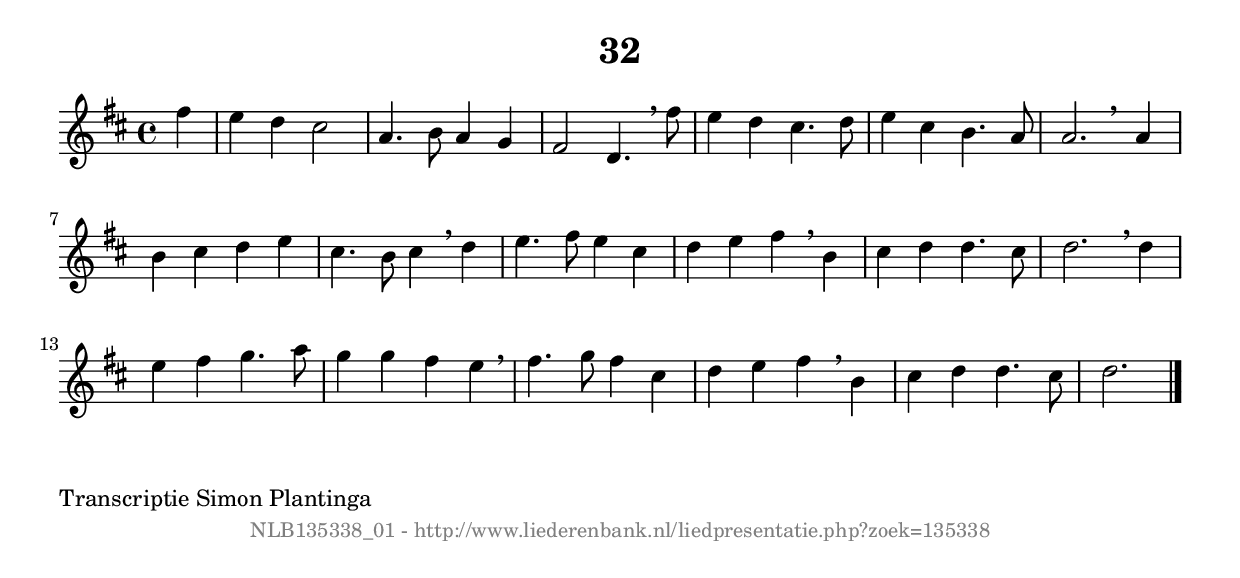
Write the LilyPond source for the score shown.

%
% produced by wce2krn 1.64 (7 June 2014)
%
\version"2.16"
#(append! paper-alist '(("long" . (cons (* 210 mm) (* 2000 mm)))))
#(set-default-paper-size "long")
sb = {\breathe}
mBreak = {\breathe }
bBreak = {\breathe }
x = {\once\override NoteHead #'style = #'cross }
gl=\glissando
itime={\override Staff.TimeSignature #'stencil = ##f }
ficta = {\once\set suggestAccidentals = ##t}
fine = {\once\override Score.RehearsalMark #'self-alignment-X = #1 \mark \markup {\italic{Fine}}}
dc = {\once\override Score.RehearsalMark #'self-alignment-X = #1 \mark \markup {\italic{D.C.}}}
dcf = {\once\override Score.RehearsalMark #'self-alignment-X = #1 \mark \markup {\italic{D.C. al Fine}}}
dcc = {\once\override Score.RehearsalMark #'self-alignment-X = #1 \mark \markup {\italic{D.C. al Coda}}}
ds = {\once\override Score.RehearsalMark #'self-alignment-X = #1 \mark \markup {\italic{D.S.}}}
dsf = {\once\override Score.RehearsalMark #'self-alignment-X = #1 \mark \markup {\italic{D.S. al Fine}}}
dsc = {\once\override Score.RehearsalMark #'self-alignment-X = #1 \mark \markup {\italic{D.S. al Coda}}}
pv = {\set Score.repeatCommands = #'((volta "1"))}
sv = {\set Score.repeatCommands = #'((volta "2"))}
tv = {\set Score.repeatCommands = #'((volta "3"))}
qv = {\set Score.repeatCommands = #'((volta "4"))}
xv = {\set Score.repeatCommands = #'((volta #f))}
\header{ tagline = ""
title = "32"
}
\score {{
\key d \major
\relative g'
{
\set melismaBusyProperties = #'()
\partial 32*8
\time 4/4
\tempo 4=120
\override Score.MetronomeMark #'transparent = ##t
\override Score.RehearsalMark #'break-visibility = #(vector #t #t #f)
fis'4 | e4 d4 cis2 | a4. b8 a4 g4 | fis2 d4. \sb fis'8 | e4 d4 cis4. d8 | e4 cis4 b4. a8 | a2. \bar ":|:" \bBreak
a4 | b4 cis4 d4 e4 | cis4. b8 cis4 \sb d4 | e4. fis8 e4 cis4 | d4 e4 fis4 \sb b,4 | cis4 d4 d4. cis8 | d2. \mBreak
d4 | e4 fis4 g4. a8 | g4 g4 fis4 e4 \sb | fis4. g8 fis4 cis4 | d4 e4 fis4 \sb b,4 | cis4 d4 d4. cis8 | d2. \bar "|."
 }}
 \midi { }
 \layout {
            indent = 0.0\cm
}
}
\markup { \wordwrap-string #" 
Transcriptie Simon Plantinga
"}
\markup { \vspace #0 } \markup { \with-color #grey \fill-line { \center-column { \smaller "NLB135338_01 - http://www.liederenbank.nl/liedpresentatie.php?zoek=135338" } } }
